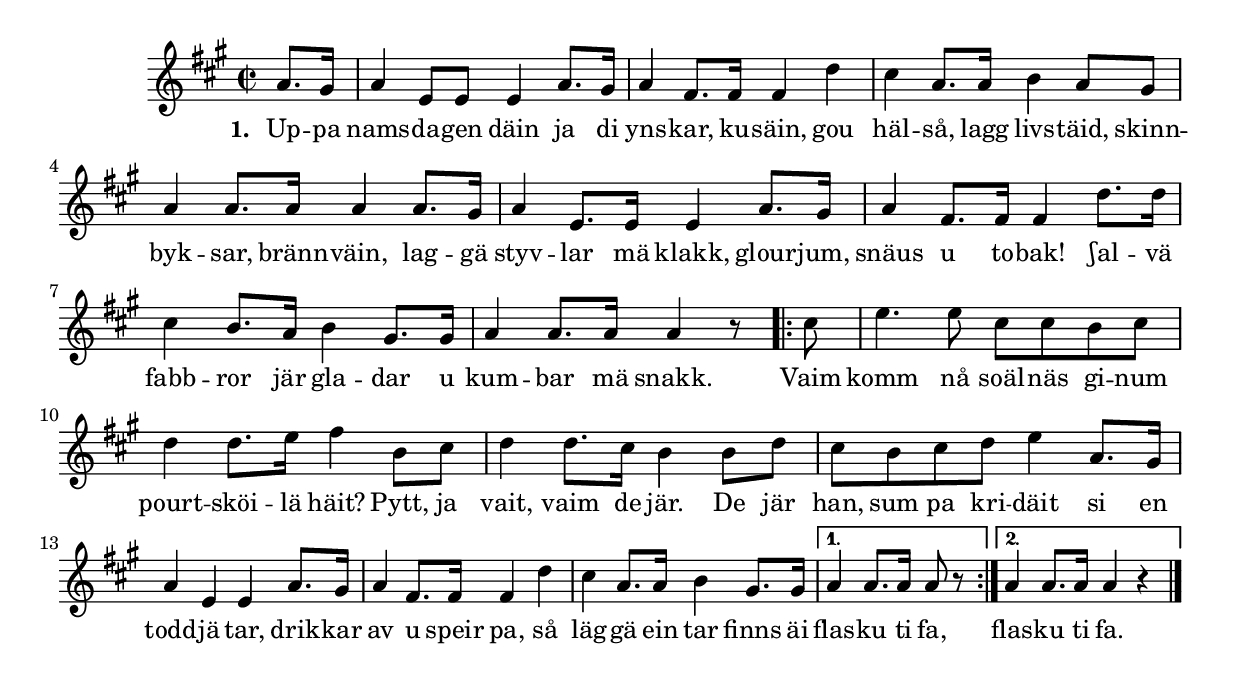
{
\time 2/2
\key a \major

\partial 4
 a'8. gis'16  | 
 a'4 e'8 e' e'4 a'8. gis'16  | 
 a'4 fis'8. fis'16 fis'4 d''  | 
 cis'' a'8. a'16 b'4 a'8 gis'  | 
 a'4 a'8. a'16 a'4 a'8. gis'16  | 
 a'4 e'8. e'16 e'4 a'8. gis'16  | 
 a'4 fis'8. fis'16 fis'4 d''8. d''16  | 
 cis''4 b'8. a'16 b'4 gis'8. gis'16  | 
 a'4 a'8. a'16 a'4 r8 
\repeat volta 2 { 
 cis''  | 
 e''4. e''8 cis'' cis'' b' cis''  | 
 d''4 d''8. e''16 fis''4 b'8 cis''  | 
 d''4 d''8. cis''16 b'4 b'8 d''  | 
 cis'' b' cis'' d'' e''4 a'8. gis'16  | 
 a'4 e' e' a'8. gis'16  | 
 a'4 fis'8. fis'16 fis'4 d''  | 
 cis'' a'8. a'16 b'4 gis'8. gis'16  | 
  } 
\alternative { 
 {  a'4 a'8. a'16 a'8 r
 } %( endrepeat )% 
 
 { % beginalt
 a'4 a'8. a'16 a'4 r  }} 
 \bar "|."
 }
 \addlyrics {
     \set stanza = #"1. "
     Up -- pa nams -- da -- gen däin ja di yns -- kar, ku -- säin, gou
     häl -- så, lagg livs -- täid, skinn -- byk -- sar, bränn -- väin, lag -- gä
     styv -- lar mä klakk, glour -- jum, snäus u to -- bak! ʃal -- vä fabb -- ror jär gla -- dar u
     kum -- bar mä snakk. Vaim komm nå soäl -- näs gi -- num pourt -- sköi -- lä häit? Pytt, ja
     vait, vaim de jär. De jär han, sum pa kri -- däit si en
     todd -- jä tar, drik -- kar av u speir pa, så läg -- gä ein tar finns äi
     flas -- ku ti fa, flas -- ku ti fa.
}
